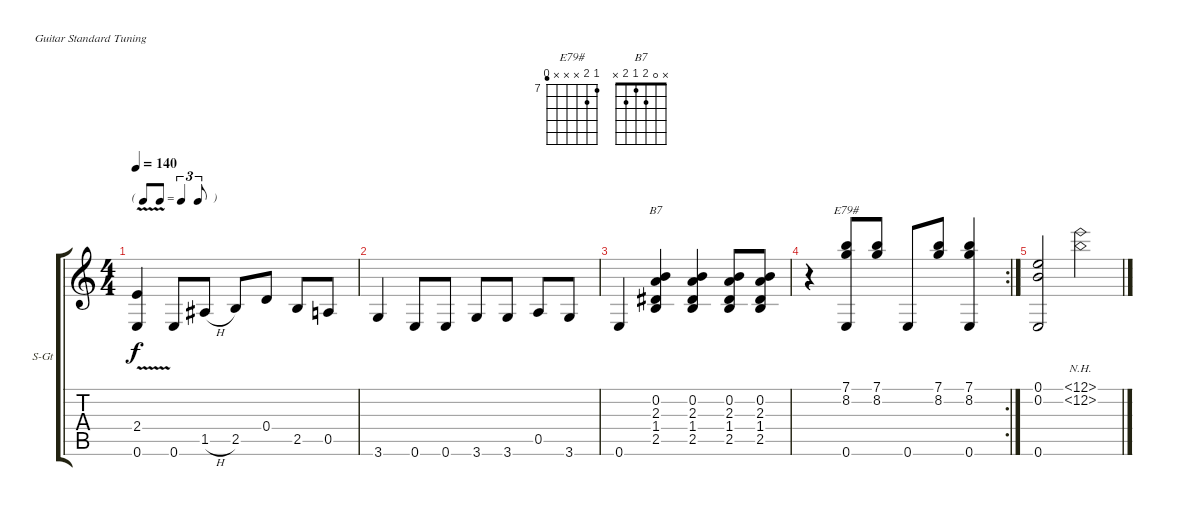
\bracketExtendMode groupsimilarinstruments
\firstSystemTrackNameOrientation horizontal
\otherSystemsTrackNameOrientation horizontal
\track ("Piste 1" "S-Gt") {instrument acousticguitarsteel}
\staff {score tabs}
\tuning (E4 B3 G3 D3 A2 E2)
\chord ("E79#" 7 8 x x x 6) {firstfret 7}
\chord ("B7" x 0 2 1 2 x)
\ts (4 4)
\tf triplet8th
\tempo 140
\clef g2
\ks c
(2.4{v} 0.6).4{dy f} 0.6.8 1.5{h}.8 2.5.8 0.4.8 2.5.8 0.5.8 |
3.6.4 0.6.8 0.6.8 3.6.8 3.6.8 0.5.8 3.6.8 |
0.6.4 (0.2 2.3 1.4 2.5).4{ch "B7"} (0.2 2.3 1.4 2.5).4 (0.2 2.3 1.4 2.5).8 (0.2 2.3 1.4 2.5).8 |
\rc 2
r.4 (7.1 8.2 0.6).8{ch "E79#"} (7.1 8.2).8 0.6.8 (7.1 8.2).8 (7.1 8.2 0.6).4 |
(0.1 0.2 0.6).2 (12.1{nh} 12.2{nh}).2
